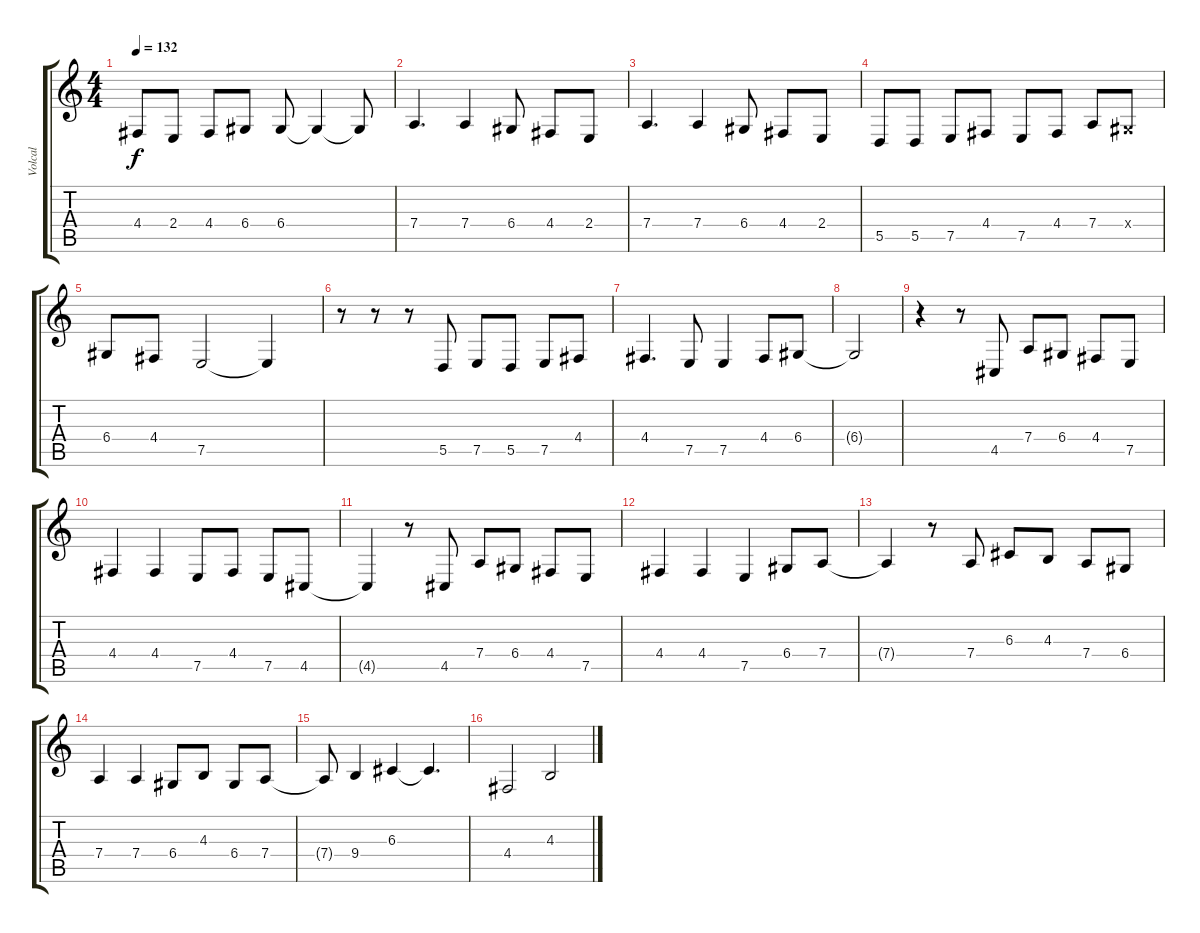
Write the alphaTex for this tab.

\track ("Volcal" "Volcal") {instrument viola}
\staff {score tabs}
\tuning (E4 B3 G3 D3 A2 E2) {hide}
\ts (4 4)
\tempo 132
\clef g2
\ks c
4.4.8{dy f} 2.4.8 4.4.8 6.4.8 6.4.8 6.4{t}.4 6.4{t}.8 |
7.4.4{d} 7.4.4 6.4.8 4.4.8 2.4.8 |
7.4.4{d} 7.4.4 6.4.8 4.4.8 2.4.8 |
5.5.8 5.5.8 7.5.8 4.4.8 7.5.8 4.4.8 7.4.8 6.4{x}.8 |
6.4.8 4.4.8 7.5.2 7.5{t}.4 |
r.8 r.8 r.8 5.5.8 7.5.8 5.5.8 7.5.8 4.4.8 |
4.4.4{d} 7.5.8 7.5.4 4.4.8 6.4.8 |
6.4{t}.2 |
r.4 r.8 4.5.8 7.4.8 6.4.8 4.4.8 7.5.8 |
4.4.4 4.4.4 7.5.8 4.4.8 7.5.8 4.5.8 |
4.5{t}.4 r.8 4.5.8 7.4.8 6.4.8 4.4.8 7.5.8 |
4.4.4 4.4.4 7.5.4 6.4.8 7.4.8 |
7.4{t}.4 r.8 7.4.8 6.3.8 4.3.8 7.4.8 6.4.8 |
7.4.4 7.4.4 6.4.8 4.3.8 6.4.8 7.4.8 |
7.4{t}.8 9.4.4 6.3.4 6.3{t}.4{d} |
4.4.2 4.3.2
